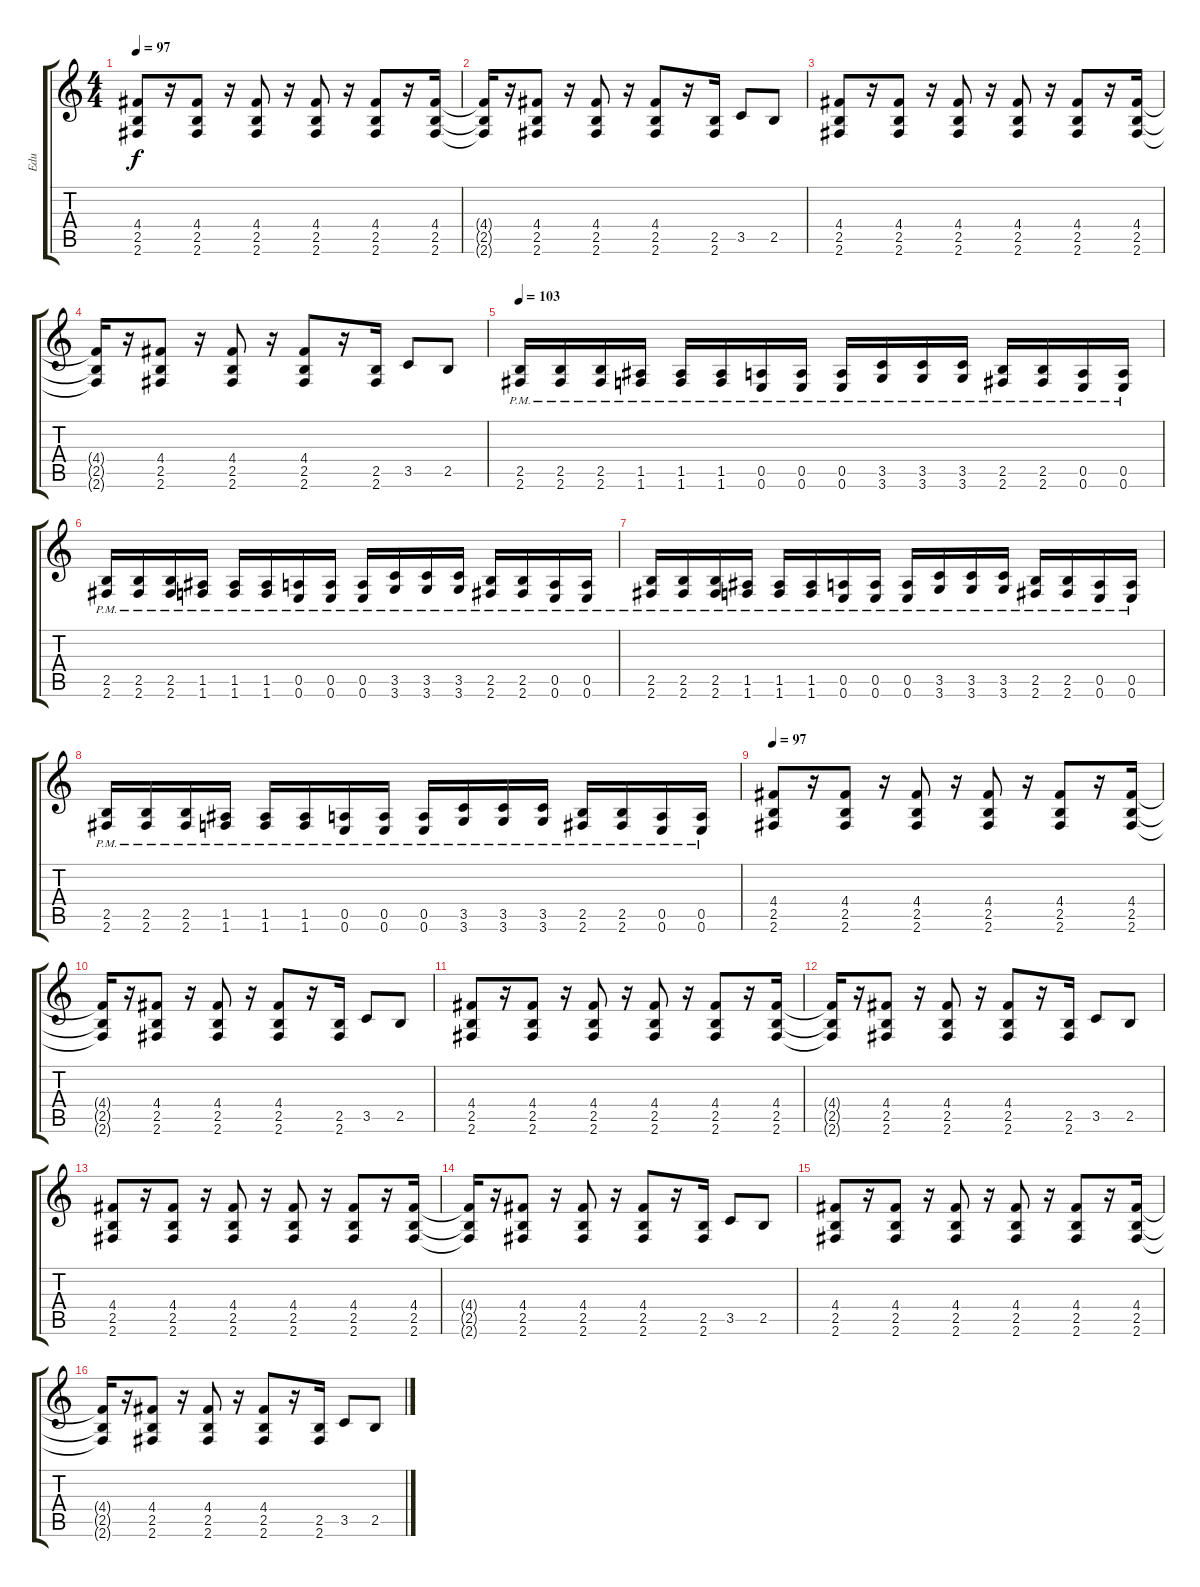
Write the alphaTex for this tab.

\track ("Edu" "Edu") {instrument distortionguitar}
\staff {score tabs}
\tuning (E4 B3 G3 D3 A2 E2) {hide}
\ts (4 4)
\tempo 97
\clef g2
\ks c
(4.4 2.5 2.6).8{dy f} r.16 (4.4 2.5 2.6).8 r.16 (4.4 2.5 2.6).8 r.16 (4.4 2.5 2.6).8 r.16 (4.4 2.5 2.6).8 r.16 (4.4 2.5 2.6).16 |
(4.4{t} 2.5{t} 2.6{t}).16 r.16 (4.4 2.5 2.6).8 r.16 (4.4 2.5 2.6).8 r.16 (4.4 2.5 2.6).8 r.16 (2.5 2.6).16 3.5.8 2.5.8 |
(4.4 2.5 2.6).8 r.16 (4.4 2.5 2.6).8 r.16 (4.4 2.5 2.6).8 r.16 (4.4 2.5 2.6).8 r.16 (4.4 2.5 2.6).8 r.16 (4.4 2.5 2.6).16 |
(4.4{t} 2.5{t} 2.6{t}).16 r.16 (4.4 2.5 2.6).8 r.16 (4.4 2.5 2.6).8 r.16 (4.4 2.5 2.6).8 r.16 (2.5 2.6).16 3.5.8 2.5.8 |
\tempo 103
(2.5{pm} 2.6{pm}).16 (2.5{pm} 2.6{pm}).16 (2.5{pm} 2.6{pm}).16 (1.5{pm} 1.6{pm}).16 (1.5 1.6{pm}).16 (1.5{pm} 1.6{pm}).16 (0.5{pm} 0.6{pm}).16 (0.5{pm} 0.6{pm}).16 (0.5{pm} 0.6{pm}).16 (3.5{pm} 3.6{pm}).16 (3.5{pm} 3.6{pm}).16 (3.5{pm} 3.6{pm}).16 (2.5{pm} 2.6{pm}).16 (2.5{pm} 2.6{pm}).16 (0.5{pm} 0.6{pm}).16 (0.5{pm} 0.6{pm}).16 |
(2.5{pm} 2.6{pm}).16 (2.5{pm} 2.6{pm}).16 (2.5{pm} 2.6{pm}).16 (1.5{pm} 1.6{pm}).16 (1.5 1.6{pm}).16 (1.5{pm} 1.6{pm}).16 (0.5{pm} 0.6{pm}).16 (0.5{pm} 0.6{pm}).16 (0.5{pm} 0.6{pm}).16 (3.5{pm} 3.6{pm}).16 (3.5{pm} 3.6{pm}).16 (3.5{pm} 3.6{pm}).16 (2.5{pm} 2.6{pm}).16 (2.5{pm} 2.6{pm}).16 (0.5{pm} 0.6{pm}).16 (0.5{pm} 0.6{pm}).16 |
(2.5{pm} 2.6{pm}).16 (2.5{pm} 2.6{pm}).16 (2.5{pm} 2.6{pm}).16 (1.5{pm} 1.6{pm}).16 (1.5 1.6{pm}).16 (1.5{pm} 1.6{pm}).16 (0.5{pm} 0.6{pm}).16 (0.5{pm} 0.6{pm}).16 (0.5{pm} 0.6{pm}).16 (3.5{pm} 3.6{pm}).16 (3.5{pm} 3.6{pm}).16 (3.5{pm} 3.6{pm}).16 (2.5{pm} 2.6{pm}).16 (2.5{pm} 2.6{pm}).16 (0.5{pm} 0.6{pm}).16 (0.5{pm} 0.6{pm}).16 |
(2.5{pm} 2.6{pm}).16 (2.5{pm} 2.6{pm}).16 (2.5{pm} 2.6{pm}).16 (1.5{pm} 1.6{pm}).16 (1.5 1.6{pm}).16 (1.5{pm} 1.6{pm}).16 (0.5{pm} 0.6{pm}).16 (0.5{pm} 0.6{pm}).16 (0.5{pm} 0.6{pm}).16 (3.5{pm} 3.6{pm}).16 (3.5{pm} 3.6{pm}).16 (3.5{pm} 3.6{pm}).16 (2.5{pm} 2.6{pm}).16 (2.5{pm} 2.6{pm}).16 (0.5{pm} 0.6{pm}).16 (0.5{pm} 0.6{pm}).16 |
\tempo 97
(4.4 2.5 2.6).8 r.16 (4.4 2.5 2.6).8 r.16 (4.4 2.5 2.6).8 r.16 (4.4 2.5 2.6).8 r.16 (4.4 2.5 2.6).8 r.16 (4.4 2.5 2.6).16 |
(4.4{t} 2.5{t} 2.6{t}).16 r.16 (4.4 2.5 2.6).8 r.16 (4.4 2.5 2.6).8 r.16 (4.4 2.5 2.6).8 r.16 (2.5 2.6).16 3.5.8 2.5.8 |
(4.4 2.5 2.6).8 r.16 (4.4 2.5 2.6).8 r.16 (4.4 2.5 2.6).8 r.16 (4.4 2.5 2.6).8 r.16 (4.4 2.5 2.6).8 r.16 (4.4 2.5 2.6).16 |
(4.4{t} 2.5{t} 2.6{t}).16 r.16 (4.4 2.5 2.6).8 r.16 (4.4 2.5 2.6).8 r.16 (4.4 2.5 2.6).8 r.16 (2.5 2.6).16 3.5.8 2.5.8 |
(4.4 2.5 2.6).8 r.16 (4.4 2.5 2.6).8 r.16 (4.4 2.5 2.6).8 r.16 (4.4 2.5 2.6).8 r.16 (4.4 2.5 2.6).8 r.16 (4.4 2.5 2.6).16 |
(4.4{t} 2.5{t} 2.6{t}).16 r.16 (4.4 2.5 2.6).8 r.16 (4.4 2.5 2.6).8 r.16 (4.4 2.5 2.6).8 r.16 (2.5 2.6).16 3.5.8 2.5.8 |
(4.4 2.5 2.6).8 r.16 (4.4 2.5 2.6).8 r.16 (4.4 2.5 2.6).8 r.16 (4.4 2.5 2.6).8 r.16 (4.4 2.5 2.6).8 r.16 (4.4 2.5 2.6).16 |
(4.4{t} 2.5{t} 2.6{t}).16 r.16 (4.4 2.5 2.6).8 r.16 (4.4 2.5 2.6).8 r.16 (4.4 2.5 2.6).8 r.16 (2.5 2.6).16 3.5.8 2.5.8
